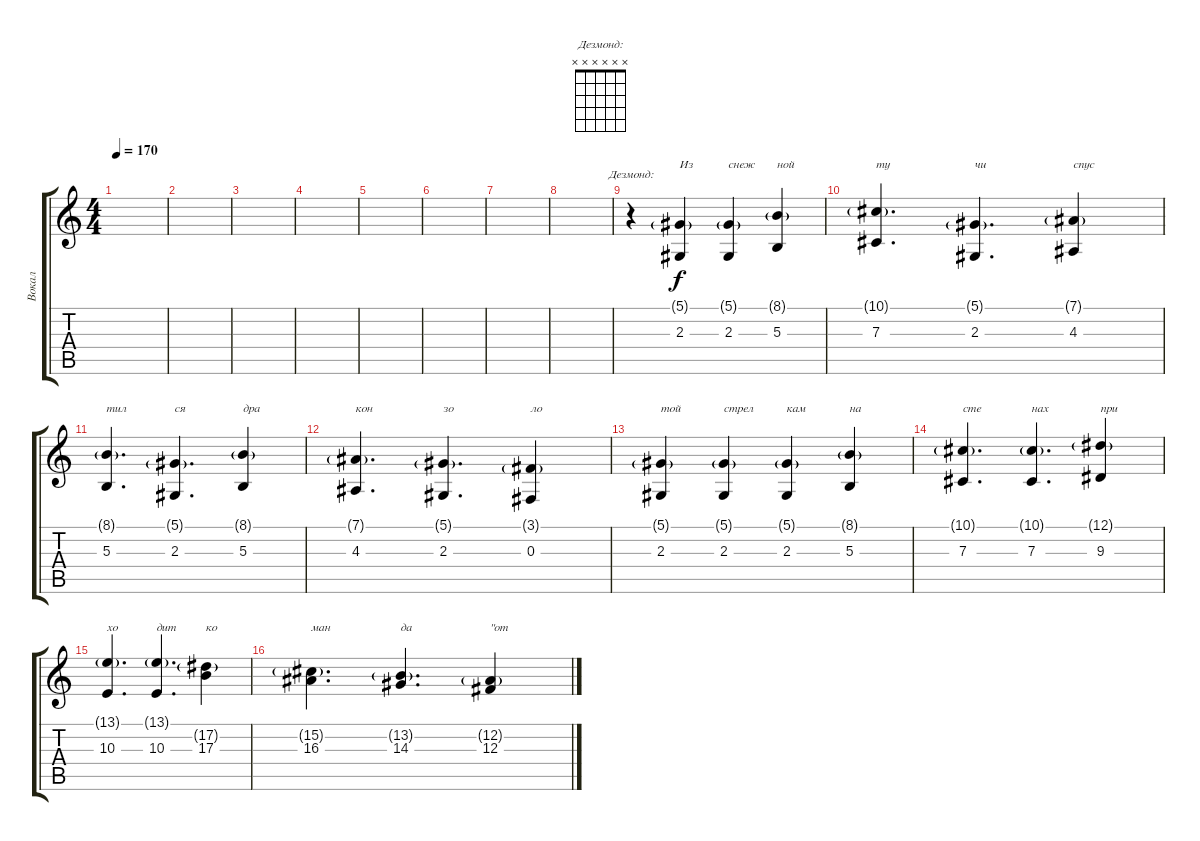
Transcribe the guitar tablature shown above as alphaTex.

\track ("Вокал" "Вокал") {instrument bassoon}
\staff {score tabs}
\tuning (Eb4 Bb3 Gb3 Db3 Ab2 Eb2) {hide}
\chord ("Дезмонд:" x x x x x x)
\ts (4 4)
\tempo 170
\clef g2
\ks c
|
|
|
|
|
|
|
|
r.4{ch "Дезмонд:" instrument bassoon} (5.1{g} 2.3).4{txt "Из"} (5.1{g} 2.3).4{txt "снеж"} (8.1{g} 5.3).4{txt "ной"} |
(10.1{g} 7.3).4{d txt "ту"} (5.1{g} 2.3).4{d txt "чи"} (7.1{g} 4.3).4{txt "спус"} |
(8.1{g} 5.3).4{d txt "тил"} (5.1{g} 2.3).4{d txt "ся"} (8.1{g} 5.3).4{txt "дра"} |
(7.1{g} 4.3).4{d txt "кон"} (5.1{g} 2.3).4{d txt "зо"} (3.1{g} 0.3).4{txt "ло"} |
(5.1{g} 2.3).4{txt "той"} (5.1{g} 2.3).4{txt "стрел"} (5.1{g} 2.3).4{txt "кам"} (8.1{g} 5.3).4{txt "на"} |
(10.1{g} 7.3).4{d txt "сте"} (10.1{g} 7.3).4{d txt "нах"} (12.1{g} 9.3).4{txt "при"} |
(13.1{g} 10.3).4{d txt "хо"} (13.1{g} 10.3).4{d txt "дит"} (17.2{g} 17.3).4{txt "ко"} |
(15.2{g} 16.3).4{d txt "ман"} (13.2{g} 14.3).4{d txt "да"} (12.2{g} 12.3).4{txt "\"от"}
